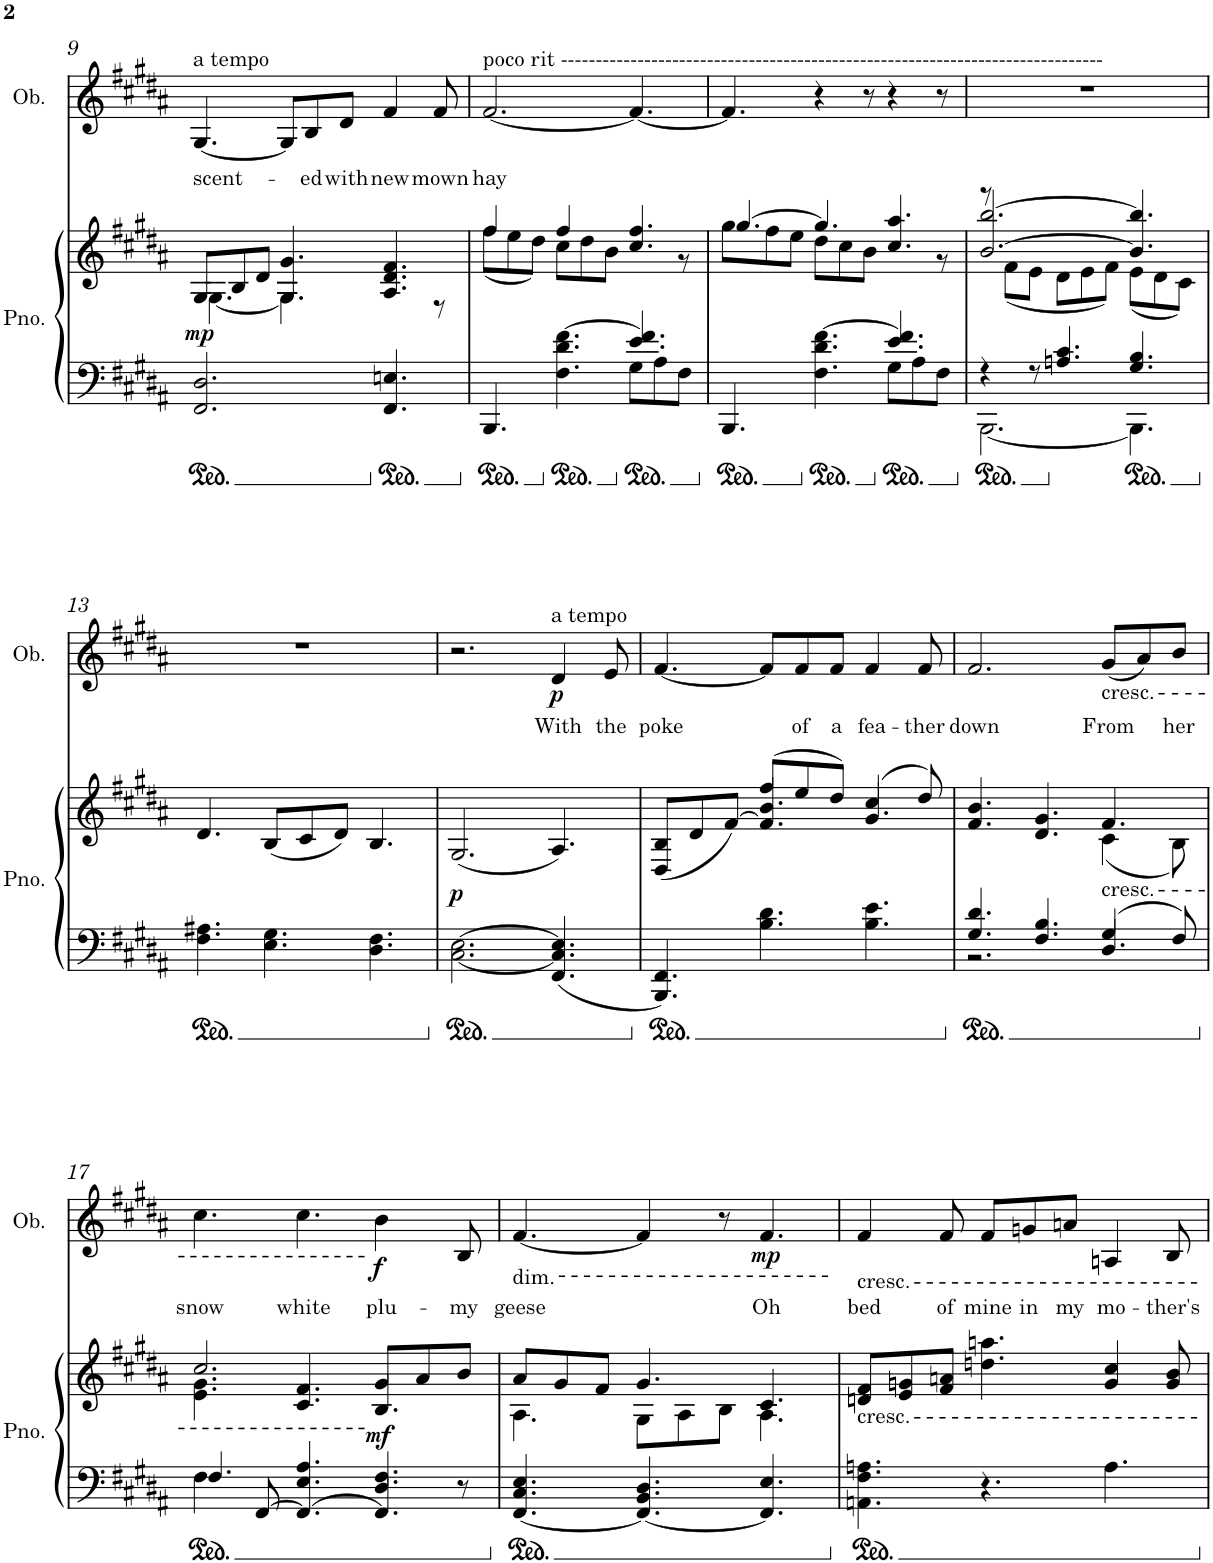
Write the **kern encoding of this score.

**kern	**kern	**dynam	**kern	**text	**dynam
*part2	*part2	*part2	*part1	*part1	*part1
*staff3	*staff2	*staff2/3	*staff1	*staff1	*staff1
*I"Piano	*	*	*I"Oboe	*	*
*I'Pno.	*	*	*I'Ob.	*	*
!!LO:PB:g=z
*clefF4	*clefG2	*	*clefG2	*	*
*k[f#c#g#d#a#]	*k[f#c#g#d#a#]	*	*k[f#c#g#d#a#]	*	*
*M9/8	*M9/8	*	*M9/8	*	*
=9	=9	=9	=9	=9	=9
*	*^	*	*	*	*
!	!	!	!	!LO:TX:a:t=a tempo	!	!
!	!	!	!LO:DY:b	!	!LO:LY:b	!
2.FF#/ 2.D#/	8G#/L	[4.G#\	mp	[4.G#/	scent-	.
.	8B/	.	.	.	.	.
.	8d#/J	.	.	.	.	.
.	4.G#/ 4.g#/	4.G#\]	.	8G#/L]	.	.
!	!	!	!	!	!LO:LY:b	!
.	.	.	.	8B/	-ed	.
!	!	!	!	!	!LO:LY:b	!
.	.	.	.	8d#/J	with	.
!	!	!	!	!	!LO:LY:b	!
4.FF#/ 4.En/	4.A#/ 4.d#/ 4.f#/	4ryy	.	4f#/	new	.
!	!	!	!	!	!LO:LY:b	!
.	.	8r	.	8f#/	mown	.
=10	=10	=10	=10	=10	=10	=10
*^	*	*	*	*	*	*
!	!	!	!	!	!LO:TX:a:t=poco rit ------------------------------------------------------------------------------	!	!
!	!	!	!	!	!	!LO:LY:b	!
4.BBB/	2.ryy	(<8ff#\L	4ff#/	.	[2.f#/	hay	.
.	.	8ee\	.	.	.	.	.
.	.	8dd#\J)	8ryy	.	.	.	.
4.F#\ 4.d#\ [4.f#\	.	8cc#\L	4ff#/	.	.	.	.
.	.	8dd#\	.	.	.	.	.
.	.	8b\J	4.ryy	.	.	.	.
4.e/ 4.f#/]	8G#\L	4.cc#/ 4.ff#/	.	.	4.f#/_	.	.
.	8A#\	.	.	.	.	.	.
.	8F#\J	.	8r	.	.	.	.
=11	=11	=11	=11	=11	=11	=11	=11
4.BBB/	2.ryy	8gg#\L	[4.gg#/	.	4.f#/]	.	.
.	.	8ff#\	.	.	.	.	.
.	.	8ee\J	.	.	.	.	.
4.F#\ 4.d#\ [4.f#\	.	8dd#\L	4.gg#/]	.	4r	.	.
.	.	8cc#\	.	.	.	.	.
.	.	8b\J	.	.	8r	.	.
4.e/ 4.f#/]	8G#\L	4.cc#/ 4.aa#/	4ryy	.	4r	.	.
.	8A#\	.	.	.	.	.	.
.	8F#\J	.	8r	.	8r	.	.
=12	=12	=12	=12	=12	=12	=12	=12
4r	[2.BBB\	8r	[2.b/ [2.bb/	.	8%9r	.	.
.	.	(<8f#\L	.	.	.	.	.
8r	.	8e\J	.	.	.	.	.
4.An/ 4.c#/	.	8d#\L	.	.	.	.	.
.	.	8e\	.	.	.	.	.
.	.	8f#\J)	.	.	.	.	.
4.G#/ 4.B/	4.BBB\]	(<8e\L	4.b/] 4.bb/]	.	.	.	.
.	.	8d#\	.	.	.	.	.
.	.	8c#\J)	.	.	.	.	.
*v	*v	*	*	*	*	*	*
*	*v	*v	*	*	*	*
!!LO:LB:g=z
=13	=13	=13	=13	=13	=13
4.F#\ 4.A#X\	4.d#/	.	8%9r	.	.
4.E\ 4.G#\	(<8B/L	.	.	.	.
.	8c#/	.	.	.	.
.	8d#/J)	.	.	.	.
4.D#\ 4.F#\	4.B/	.	.	.	.
=14	=14	=14	=14	=14	=14
!	!	!LO:DY:b	!	!	!
[2.C#\ [2.E\	(<2.G#/	p	2.r	.	.
!	!	!	!LO:TX:a:t=a tempo	!	!
!	!	!	!	!LO:LY:b	!LO:DY:b
4.FF#/ 4.C#/] 4.E/]	4.A#/)	.	4d#/	With	p
!	!	!	!	!LO:LY:b	!
.	.	.	8e/	the	.
=15	=15	=15	=15	=15	=15
*	*^	*	*	*	*
!	!	!	!	!	!LO:LY:b	!
4.BBB/ 4.FF#/	(<8D#/ 8B/L	4.ryy	.	[4.f#/	poke	.
.	8d#/	.	.	.	.	.
.	[8f#/J)	.	.	.	.	.
4.B\ 4.d#\	4.f#/] 4.b/	(>8ff#/L	.	8f#/L]	.	.
!	!	!	!	!	!LO:LY:b	!
.	.	8ee/	.	8f#/	of	.
!	!	!	!	!	!LO:LY:b	!
.	.	8dd#/J)	.	8f#/J	a	.
!	!	!	!	!	!LO:LY:b	!
4.B\ 4.e\	4.g#/	(>4cc#/	.	4f#/	fea-	.
!	!	!	!	!	!LO:LY:b	!
.	.	8dd#/)	.	8f#/	-ther	.
=16	=16	=16	=16	=16	=16	=16
*^	*	*	*	*	*	*
!	!	!	!	!	!	!LO:LY:b	!
4.G#/ 4.d#/	2.r	4.f#/ 4.b/	2.ryy	.	2.f#/	down	.
4.F#/ 4.B/	.	4.d#/ 4.g#/	.	.	.	.	.
!	!	!	!	!	!LO:TX:b:t=cresc.	!	!
!	!	!LO:TX:b:t=cresc.	!	!	!	!	!
!	!	!	!	!	!	!LO:LY:b	!
4.D#/	4G#/	4.f#/	(<4c#\	.	(<8g#/L	From	.
.	.	.	.	.	8a#/)	.	.
!	!	!	!	!	!	!LO:LY:b	!
.	8F#/	.	8B\)	.	8b/J	her	.
!!LO:LB:g=z
=17	=17	=17	=17	=17	=17	=17	=17
*	*^	*	*	*	*	*	*
!	!	!	!	!	!	!	!LO:LY:b	!
4.F#/	4F#\	4ryy	4.e\ 4.g#\	2.cc#/	.	4.cc#\	snow	.
.	2.ryy	[8FF#/	.	.	.	.	.	.
!	!	!	!	!	!	!	!LO:LY:b	!
4.E/ 4.A#/	.	4.FF#/_	4.c#/ 4.f#/	.	.	4.cc#\	white	.
!	!	!	!	!	!LO:DY:b	!	!LO:LY:b	!LO:DY:b
4.D#/ 4.F#/	.	4.FF#/]	4.B/	8g#/L	mf	4b\	plu-	f
.	.	.	.	8a#/	.	.	.	.
!	!	!	!	!	!	!	!LO:LY:b	!
.	8r	.	.	8b/J	.	8B/	-my	.
*	*v	*v	*	*	*	*	*	*
=18	=18	=18	=18	=18	=18	=18	=18
!	!	!	!	!	!LO:TX:b:t=dim.	!	!
!	!	!	!	!	!	!LO:LY:b	!
*v	*v	*	*	*	*	*	*
[4.FF#/ 4.C#/ 4.E/	8a#/L	4.A#\	.	[4.f#/	geese	.
.	8g#/	.	.	.	.	.
.	8f#/J	.	.	.	.	.
4.FF#/_ 4.BB/ 4.D#/	4.g#/	8G#\L	.	4f#/]	.	.
.	.	8A#\	.	.	.	.
.	.	8B\J	.	8r	.	.
!	!	!	!	!	!LO:LY:b	!LO:DY:b
4.FF#/] 4.E/	4.c#/	4.A#\	.	4.f#/	Oh	mp
=19	=19	=19	=19	=19	=19	=19
!	!	!	!	!LO:TX:b:t=cresc.	!	!
!	!LO:TX:b:t=cresc.	!	!	!	!	!
!	!	!	!	!	!LO:LY:b	!
*	*v	*v	*	*	*	*
4.AAn\ 4.F#\ 4.An\	8dn/ 8f#/L	.	4f#/	bed	.
.	8e/ 8gn/	.	.	.	.
!	!	!	!	!LO:LY:b	!
.	8f#/ 8an/J	.	8f#/	of	.
!	!	!	!	!LO:LY:b	!
4.r	4.ddn\ 4.aan\	.	8f#/L	mine	.
!	!	!	!	!LO:LY:b	!
.	.	.	8gn/	in	.
!	!	!	!	!LO:LY:b	!
.	.	.	8an/J	my	.
!	!	!	!	!LO:LY:b	!
4.A\	4g/ 4cc#/	.	4An/	mo-	.
!	!	!	!	!LO:LY:b	!
.	8g/ 8b/	.	8B/	-ther's	.
=	=	=	=	=	=
*-	*-	*-	*-	*-	*-
